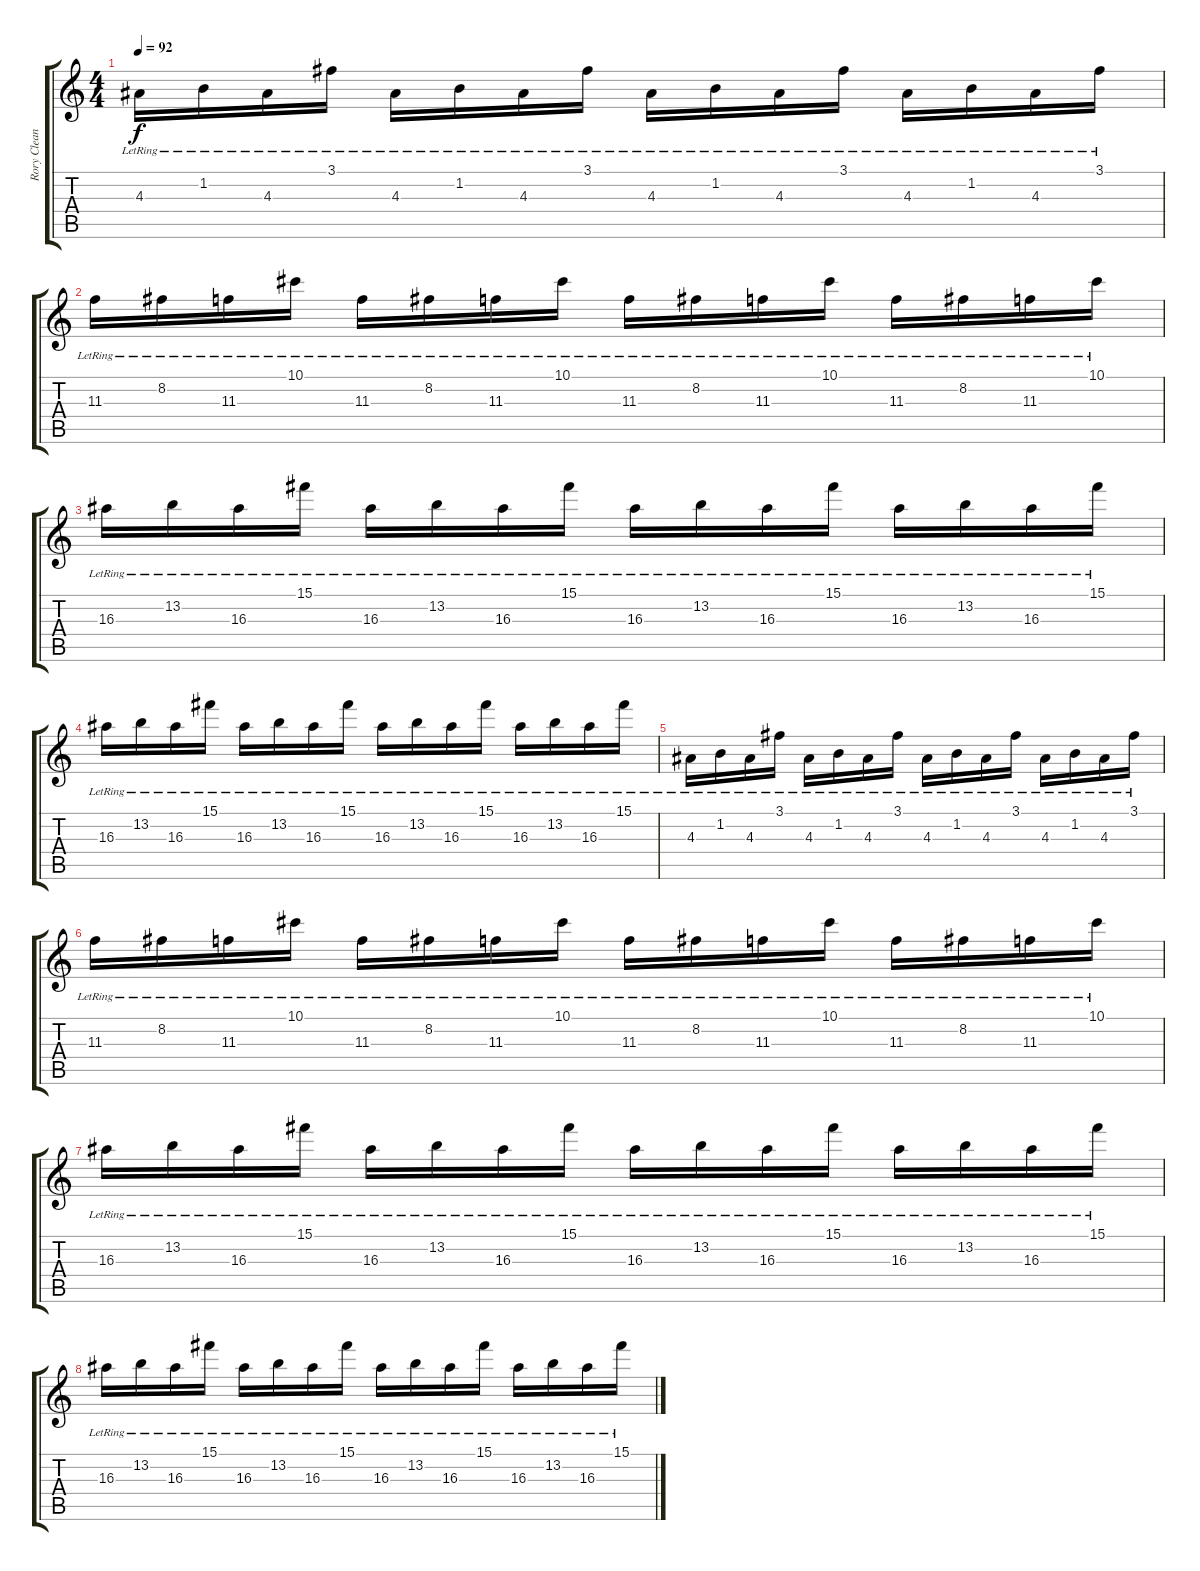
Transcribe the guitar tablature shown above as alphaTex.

\track ("Rory Clean" "Rory Clean") {instrument electricguitarclean}
\staff {score tabs}
\tuning (Eb4 Bb3 Gb3 Db3 Ab2 Db2) {hide}
\ts (4 4)
\tempo 92
\clef g2
\ks c
4.3{lr}.16{dy f} 1.2{lr}.16 4.3{lr}.16 3.1{lr}.16 4.3{lr}.16 1.2{lr}.16 4.3{lr}.16 3.1{lr}.16 4.3{lr}.16 1.2{lr}.16 4.3{lr}.16 3.1{lr}.16 4.3{lr}.16 1.2{lr}.16 4.3{lr}.16 3.1{lr}.16 |
11.3{lr}.16 8.2{lr}.16 11.3{lr}.16 10.1{lr}.16 11.3{lr}.16 8.2{lr}.16 11.3{lr}.16 10.1{lr}.16 11.3{lr}.16 8.2{lr}.16 11.3{lr}.16 10.1{lr}.16 11.3{lr}.16 8.2{lr}.16 11.3{lr}.16 10.1{lr}.16 |
16.3{lr}.16 13.2{lr}.16 16.3{lr}.16 15.1{lr}.16 16.3{lr}.16 13.2{lr}.16 16.3{lr}.16 15.1{lr}.16 16.3{lr}.16 13.2{lr}.16 16.3{lr}.16 15.1{lr}.16 16.3{lr}.16 13.2{lr}.16 16.3{lr}.16 15.1{lr}.16 |
16.3{lr}.16 13.2{lr}.16 16.3{lr}.16 15.1{lr}.16 16.3{lr}.16 13.2{lr}.16 16.3{lr}.16 15.1{lr}.16 16.3{lr}.16 13.2{lr}.16 16.3{lr}.16 15.1{lr}.16 16.3{lr}.16 13.2{lr}.16 16.3{lr}.16 15.1{lr}.16 |
4.3{lr}.16 1.2{lr}.16 4.3{lr}.16 3.1{lr}.16 4.3{lr}.16 1.2{lr}.16 4.3{lr}.16 3.1{lr}.16 4.3{lr}.16 1.2{lr}.16 4.3{lr}.16 3.1{lr}.16 4.3{lr}.16 1.2{lr}.16 4.3{lr}.16 3.1{lr}.16 |
11.3{lr}.16 8.2{lr}.16 11.3{lr}.16 10.1{lr}.16 11.3{lr}.16 8.2{lr}.16 11.3{lr}.16 10.1{lr}.16 11.3{lr}.16 8.2{lr}.16 11.3{lr}.16 10.1{lr}.16 11.3{lr}.16 8.2{lr}.16 11.3{lr}.16 10.1{lr}.16 |
16.3{lr}.16 13.2{lr}.16 16.3{lr}.16 15.1{lr}.16 16.3{lr}.16 13.2{lr}.16 16.3{lr}.16 15.1{lr}.16 16.3{lr}.16 13.2{lr}.16 16.3{lr}.16 15.1{lr}.16 16.3{lr}.16 13.2{lr}.16 16.3{lr}.16 15.1{lr}.16 |
16.3{lr}.16 13.2{lr}.16 16.3{lr}.16 15.1{lr}.16 16.3{lr}.16 13.2{lr}.16 16.3{lr}.16 15.1{lr}.16 16.3{lr}.16 13.2{lr}.16 16.3{lr}.16 15.1{lr}.16 16.3{lr}.16 13.2{lr}.16 16.3{lr}.16 15.1{lr}.16
